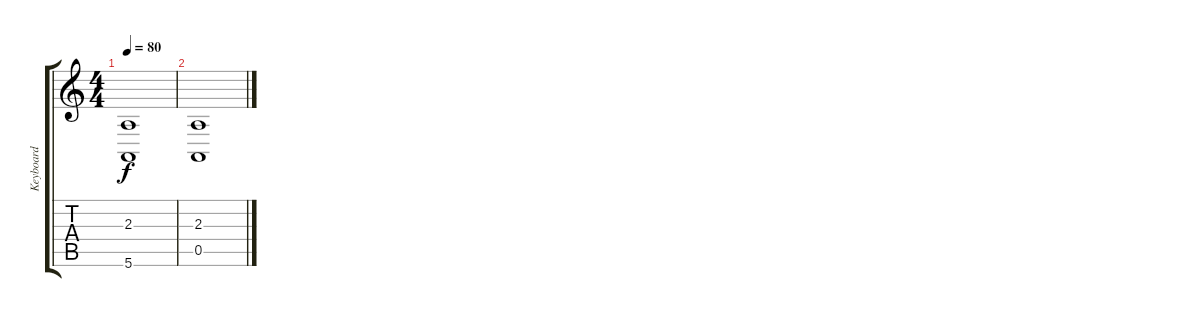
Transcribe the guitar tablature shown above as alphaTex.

\track ("Keyboard" "Keyboard") {instrument stringensemble2}
\staff {score tabs}
\tuning (E4 B3 G3 D3 A2 E2) {hide}
\ts (4 4)
\tempo 80
\clef g2
\ks c
(2.3 5.6).1{dy f} |
(2.3 0.5).1
